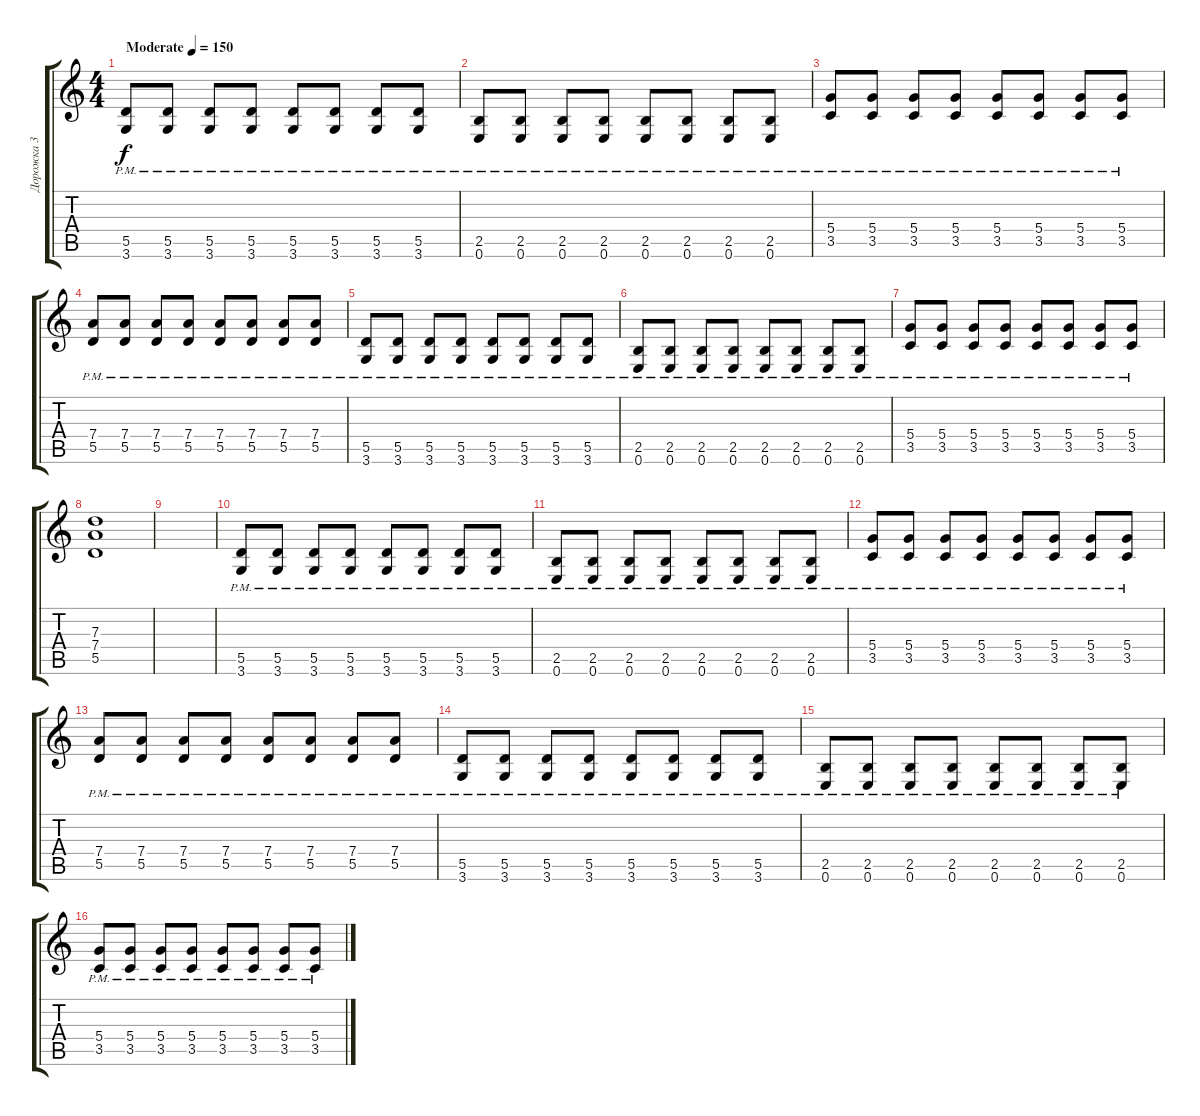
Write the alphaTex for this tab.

\track ("Дорожка 3" "Дорожка 3") {instrument distortionguitar}
\staff {score tabs}
\tuning (E4 B3 G3 D3 A2 E2) {hide}
\ts (4 4)
\tempo (150 "Moderate")
\clef g2
\ks c
(5.5{pm} 3.6{pm}).8{dy f instrument distortionguitar} (5.5{pm} 3.6{pm}).8 (5.5{pm} 3.6{pm}).8 (5.5{pm} 3.6{pm}).8 (5.5{pm} 3.6{pm}).8 (5.5{pm} 3.6{pm}).8 (5.5{pm} 3.6{pm}).8 (5.5{pm} 3.6{pm}).8 |
(2.5{pm} 0.6{pm}).8 (2.5{pm} 0.6{pm}).8 (2.5{pm} 0.6{pm}).8 (2.5{pm} 0.6{pm}).8 (2.5{pm} 0.6{pm}).8 (2.5{pm} 0.6{pm}).8 (2.5{pm} 0.6{pm}).8 (2.5{pm} 0.6{pm}).8 |
(5.4{pm} 3.5{pm}).8 (5.4{pm} 3.5{pm}).8 (5.4{pm} 3.5{pm}).8 (5.4{pm} 3.5{pm}).8 (5.4{pm} 3.5{pm}).8 (5.4{pm} 3.5{pm}).8 (5.4{pm} 3.5{pm}).8 (5.4{pm} 3.5{pm}).8 |
(7.4{pm} 5.5{pm}).8 (7.4{pm} 5.5{pm}).8 (7.4{pm} 5.5{pm}).8 (7.4{pm} 5.5{pm}).8 (7.4{pm} 5.5{pm}).8 (7.4{pm} 5.5{pm}).8 (7.4{pm} 5.5{pm}).8 (7.4{pm} 5.5{pm}).8 |
(5.5{pm} 3.6{pm}).8 (5.5{pm} 3.6{pm}).8 (5.5{pm} 3.6{pm}).8 (5.5{pm} 3.6{pm}).8 (5.5{pm} 3.6{pm}).8 (5.5{pm} 3.6{pm}).8 (5.5{pm} 3.6{pm}).8 (5.5{pm} 3.6{pm}).8 |
(2.5{pm} 0.6{pm}).8 (2.5{pm} 0.6{pm}).8 (2.5{pm} 0.6{pm}).8 (2.5{pm} 0.6{pm}).8 (2.5{pm} 0.6{pm}).8 (2.5{pm} 0.6{pm}).8 (2.5{pm} 0.6{pm}).8 (2.5{pm} 0.6{pm}).8 |
(5.4{pm} 3.5{pm}).8 (5.4{pm} 3.5{pm}).8 (5.4{pm} 3.5{pm}).8 (5.4{pm} 3.5{pm}).8 (5.4{pm} 3.5{pm}).8 (5.4{pm} 3.5{pm}).8 (5.4{pm} 3.5{pm}).8 (5.4{pm} 3.5{pm}).8 |
(7.3 7.4 5.5).1 |
|
(5.5{pm} 3.6{pm}).8 (5.5{pm} 3.6{pm}).8 (5.5{pm} 3.6{pm}).8 (5.5{pm} 3.6{pm}).8 (5.5{pm} 3.6{pm}).8 (5.5{pm} 3.6{pm}).8 (5.5{pm} 3.6{pm}).8 (5.5{pm} 3.6{pm}).8 |
(2.5{pm} 0.6{pm}).8 (2.5{pm} 0.6{pm}).8 (2.5{pm} 0.6{pm}).8 (2.5{pm} 0.6{pm}).8 (2.5{pm} 0.6{pm}).8 (2.5{pm} 0.6{pm}).8 (2.5{pm} 0.6{pm}).8 (2.5{pm} 0.6{pm}).8 |
(5.4{pm} 3.5{pm}).8 (5.4{pm} 3.5{pm}).8 (5.4{pm} 3.5{pm}).8 (5.4{pm} 3.5{pm}).8 (5.4{pm} 3.5{pm}).8 (5.4{pm} 3.5{pm}).8 (5.4{pm} 3.5{pm}).8 (5.4{pm} 3.5{pm}).8 |
(7.4{pm} 5.5{pm}).8 (7.4{pm} 5.5{pm}).8 (7.4{pm} 5.5{pm}).8 (7.4{pm} 5.5{pm}).8 (7.4{pm} 5.5{pm}).8 (7.4{pm} 5.5{pm}).8 (7.4{pm} 5.5{pm}).8 (7.4{pm} 5.5{pm}).8 |
(5.5{pm} 3.6{pm}).8 (5.5{pm} 3.6{pm}).8 (5.5{pm} 3.6{pm}).8 (5.5{pm} 3.6{pm}).8 (5.5{pm} 3.6{pm}).8 (5.5{pm} 3.6{pm}).8 (5.5{pm} 3.6{pm}).8 (5.5{pm} 3.6{pm}).8 |
(2.5{pm} 0.6{pm}).8 (2.5{pm} 0.6{pm}).8 (2.5{pm} 0.6{pm}).8 (2.5{pm} 0.6{pm}).8 (2.5{pm} 0.6{pm}).8 (2.5{pm} 0.6{pm}).8 (2.5{pm} 0.6{pm}).8 (2.5{pm} 0.6{pm}).8 |
(5.4{pm} 3.5{pm}).8 (5.4{pm} 3.5{pm}).8 (5.4{pm} 3.5{pm}).8 (5.4{pm} 3.5{pm}).8 (5.4{pm} 3.5{pm}).8 (5.4{pm} 3.5{pm}).8 (5.4{pm} 3.5{pm}).8 (5.4{pm} 3.5{pm}).8
